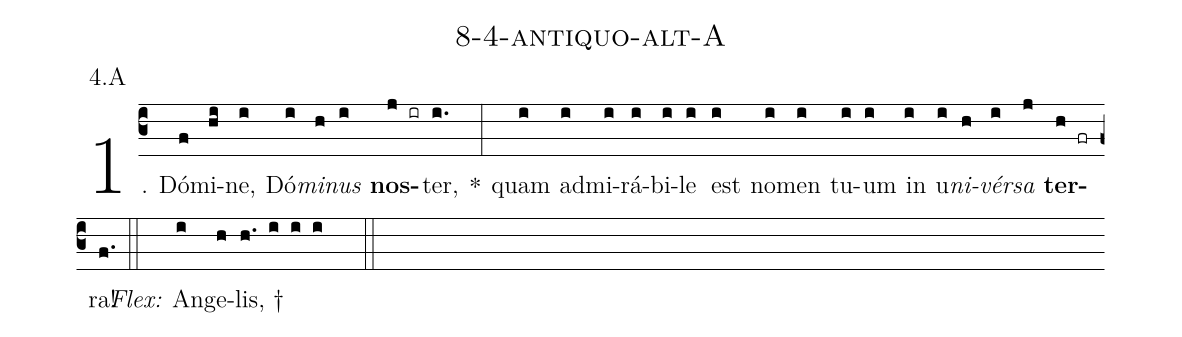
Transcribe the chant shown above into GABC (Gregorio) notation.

name: 8-4-antiquo-alt-A;
annotation: 4.A;
%%
(c3)1. Dó(f)mi(hi)ne,(i) Dó(i)<i>mi</i>(h)<i>nus</i>(i) <b>nos</b>(j ir)ter,(i.) *(:) quam(i) ad(i)mi(i)rá(i)bi(i)le(i) est(i) no(i)men(i) tu(i)um(i) in(i) u(i)<i>ni</i>(h)<i>vér</i>(i)<i>sa</i>(j) <b>ter</b>(h fr)ra!(f.) (::)
<i>Flex:</i>()  An(i)ge(h)lis, †(h. i i i  ::)
